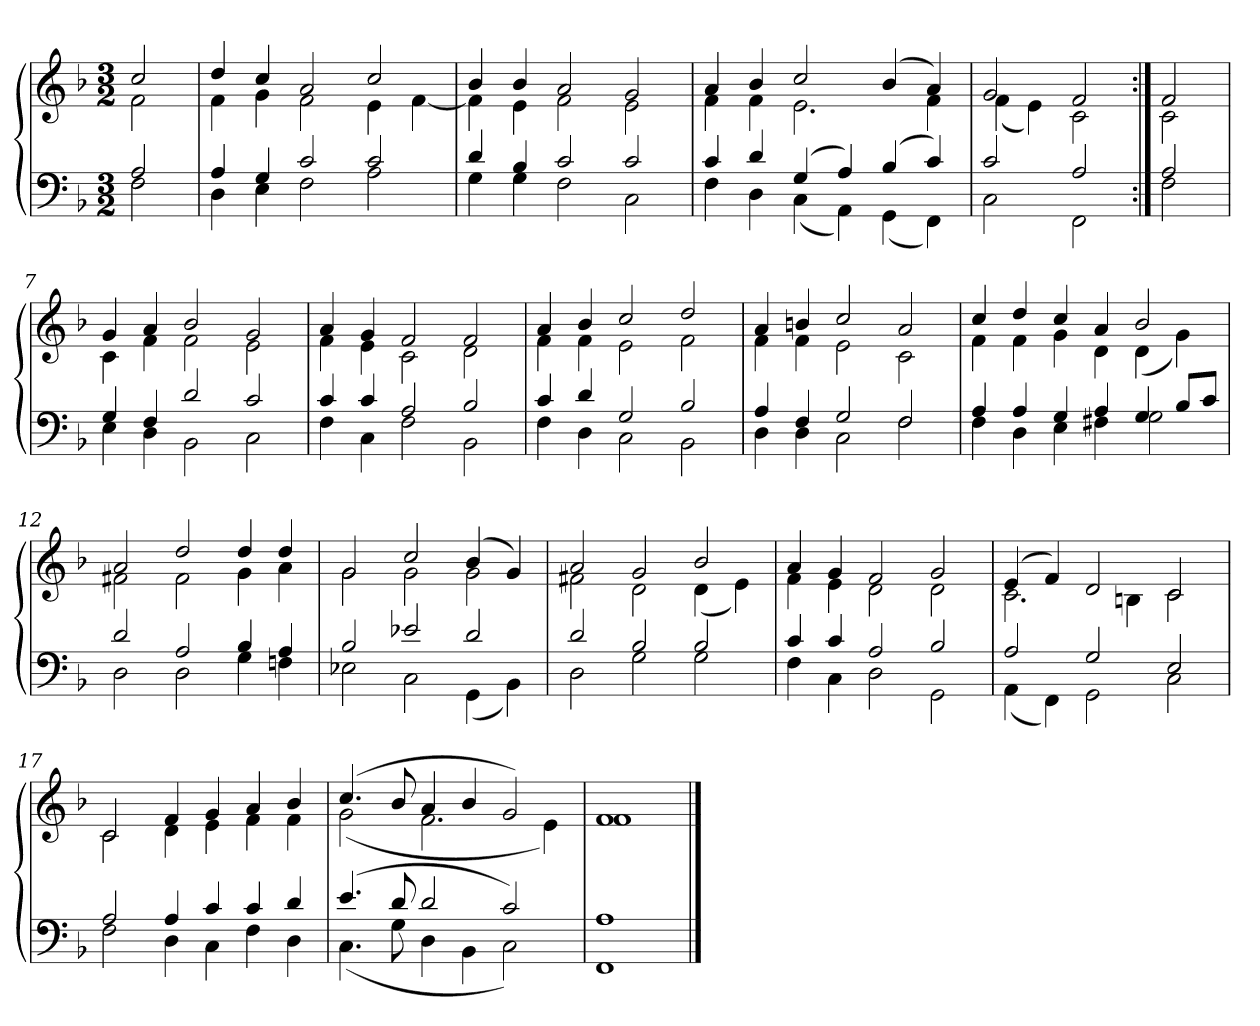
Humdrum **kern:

**kern	**kern
*part1	*part1
*staff2	*staff1
*clefF4	*clefG2
*k[b-]	*k[b-]
*F:	*F:
*M3/2	*M3/2
=1	=1
*^	*^
2A	2F	2cc	2f
=2	=2	=2	=2
4A	4D	4dd	4f
4G	4E	4cc	4g
2c	2F	2a	2f
2c	2A	2cc	4e
.	.	.	[4f
=3	=3	=3	=3
4d	4G	4b-	4f]
4B-	4G	4b-	4e
2c	2F	2a	2f
2c	2C	2g	2e
=4	=4	=4	=4
4c	4F	4a	4f
4d	4D	4b-	4f
(4G	(4C	2cc	2.e
4A)	4AA)	.	.
(4B-	(4GG	(4b-	.
4c)	4FF)	4a)	4f
=5	=5	=5	=5
2c	2C	2g	(4f
.	.	.	4e)
2A	2FF	2f	2c
=6:|!	=6:|!	=6:|!	=6:|!
2A	2F	2f	2c
=7	=7	=7	=7
4G	4E	4g	4c
4F	4D	4a	4f
2d	2BB-	2b-	2f
2c	2C	2g	2e
=8	=8	=8	=8
4c	4F	4a	4f
4c	4C	4g	4e
2A	2F	2f	2c
2B-	2BB-	2f	2d
=9	=9	=9	=9
4c	4F	4a	4f
4d	4D	4b-	4f
2G	2C	2cc	2e
2B-	2BB-	2dd	2f
=10	=10	=10	=10
4A	4D	4a	4f
4F	4D	4bn	4f
2G	2C	2cc	2e
2F	2F	2a	2c
=11	=11	=11	=11
4A	4F	4cc	4f
4A	4D	4dd	4f
4G	4E	4cc	4g
4A	4F#X	4a	4d
4G	2G	2b-	(4d
8B-L	.	.	4g)
8cJ	.	.	.
=12	=12	=12	=12
2d	2D	2a	2f#X
2A	2D	2dd	2f#
4B-	4G	4dd	4g
4A	4Fn	4dd	4a
=13	=13	=13	=13
2B-	2E-X	2g	2g
2e-X	2C	2cc	2g
2d	(4GG	(4b-	2g
.	4BB-)	4g)	.
=14	=14	=14	=14
2d	2D	2a	2f#X
2B-	2G	2g	2d
2B-	2G	2b-	(4d
.	.	.	4e)
=15	=15	=15	=15
4c	4F	4a	4f
4c	4C	4g	4e
2A	2D	2f	2d
2B-	2GG	2g	2d
=16	=16	=16	=16
2A	(4AA	(4e	2.c
.	4FF)	4f)	.
2G	2GG	2d	.
.	.	.	4Bn
2E	2C	2c	2c
=17	=17	=17	=17
2A	2F	2c	2c
4A	4D	4f	4d
4c	4C	4g	4e
4c	4F	4a	4f
4d	4D	4b-	4f
=18	=18	=18	=18
(4.e	(4.C	(4.cc	(2g
8d	8G	8b-	.
2d	4D	4a	2.f
.	4BB-	4b-	.
2c)	2C)	2g)	.
.	.	.	4e)
=19	=19	=19	=19
1A	1FF	1f	1f
*v	*v	*	*
*	*v	*v
==	==
*-	*-
